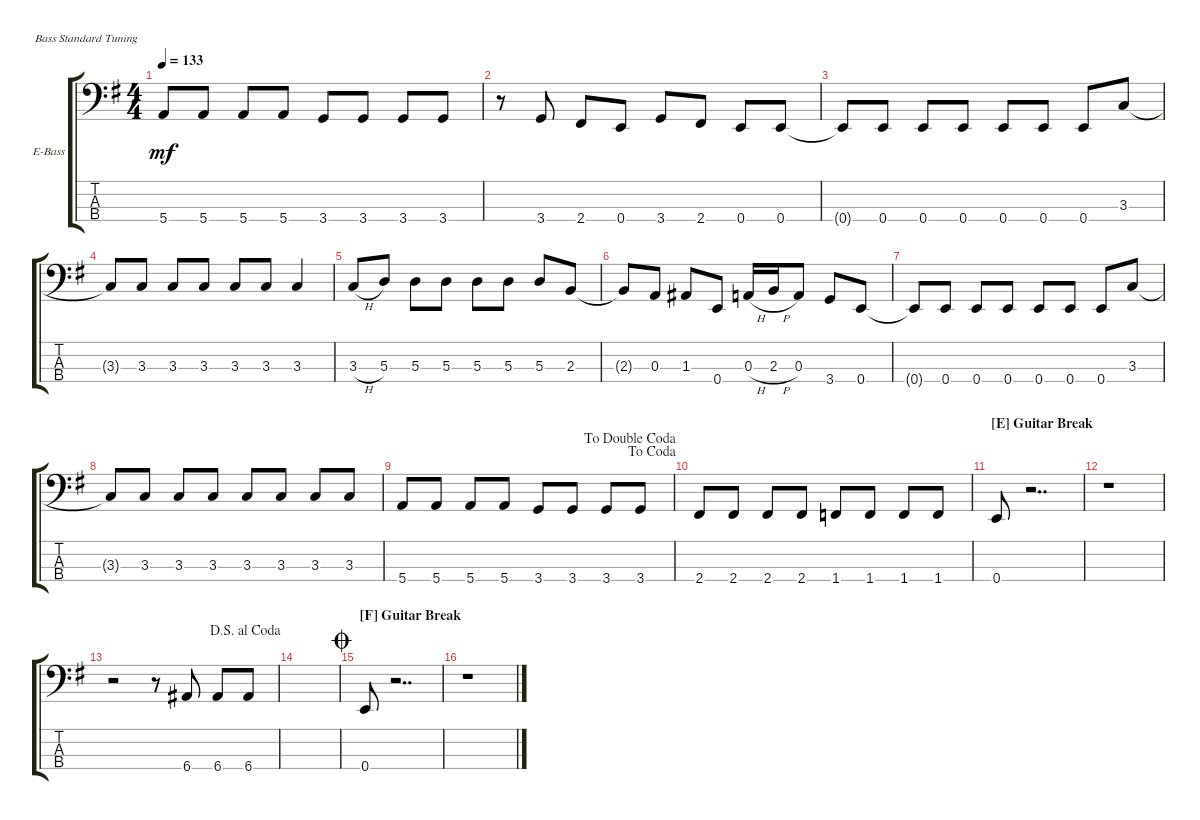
\bracketExtendMode groupsimilarinstruments
\firstSystemTrackNameOrientation horizontal
\otherSystemsTrackNameOrientation horizontal
\track ("Bass 1" "E-Bass") {instrument acousticgrandpiano}
\staff {score tabs}
\tuning (G2 D2 A1 E1)
\displaytranspose 12
\ts (4 4)
\tempo 133
\clef f4
\ks g
5.4.8{dy mf} 5.4.8 5.4.8 5.4.8 3.4.8 3.4.8 3.4.8 3.4.8 |
r.8 3.4.8 2.4.8 0.4.8 3.4.8 2.4.8 0.4.8 0.4.8 |
0.4{t}.8 0.4.8 0.4.8 0.4.8 0.4.8 0.4.8 0.4.8 3.3.8 |
3.3{t}.8 3.3.8 3.3.8 3.3.8 3.3.8 3.3.8 3.3.4 |
3.3{h}.8 5.3.8 5.3.8 5.3.8 5.3.8 5.3.8 5.3.8 2.3.8 |
2.3{t}.8 0.3.8 1.3.8 0.4.8 0.3{h}.16 2.3{h}.16 0.3.8 3.4.8 0.4.8 |
0.4{t}.8 0.4.8 0.4.8 0.4.8 0.4.8 0.4.8 0.4.8 3.3.8 |
3.3{t}.8 3.3.8 3.3.8 3.3.8 3.3.8 3.3.8 3.3.8 3.3.8 |
\jump dacoda
\jump dadoublecoda
5.4.8 5.4.8 5.4.8 5.4.8 3.4.8 3.4.8 3.4.8 3.4.8 |
2.4.8 2.4.8 2.4.8 2.4.8 1.4.8 1.4.8 1.4.8 1.4.8 |
\section ("E" "Guitar Break")
0.4.8 r.2{dd} |
r.1 |
\jump dalsegnoalcoda
r.2 r.8 6.4.8 6.4.8 6.4.8 |
|
\section ("F" "Guitar Break")
\jump coda
0.4.8 r.2{dd} |
r.1
